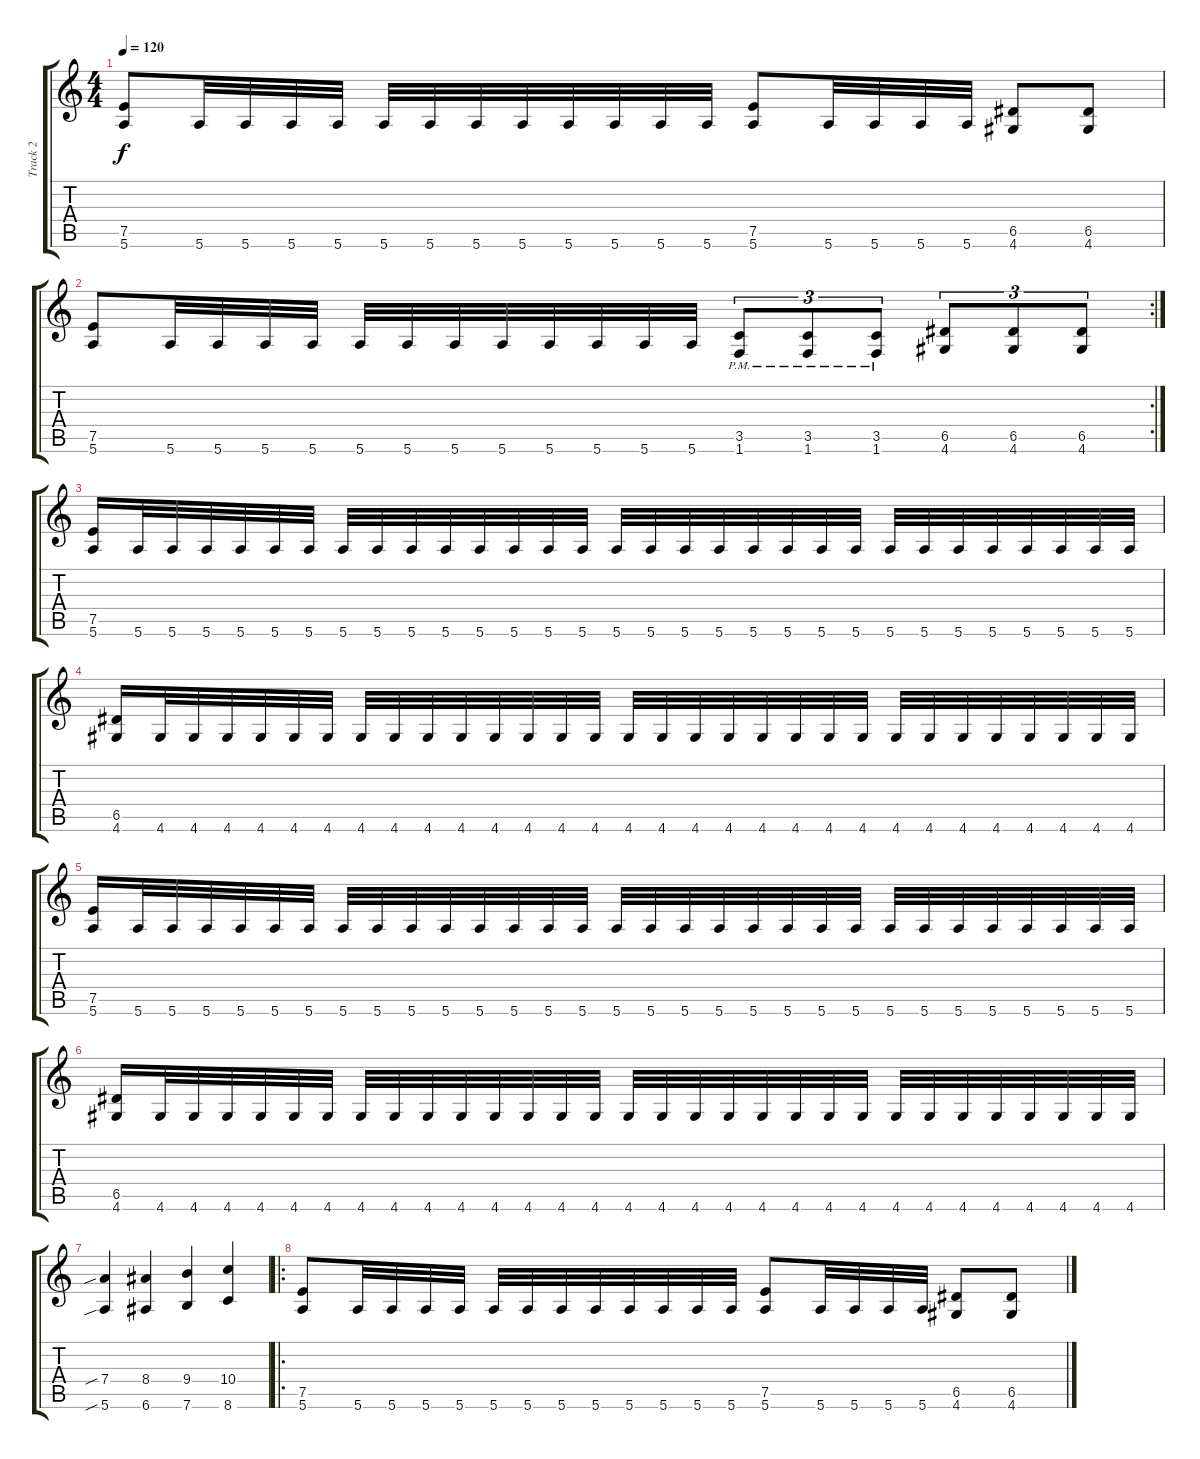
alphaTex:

\track ("Track 2" "Track 2") {instrument distortionguitar}
\staff {score tabs}
\tuning (E4 B3 G3 D3 A2 E2) {hide}
\ts (4 4)
\tempo 120
\clef g2
\ks c
(7.5 5.6).8{dy f} 5.6.32 5.6.32 5.6.32 5.6.32 5.6.32 5.6.32 5.6.32 5.6.32 5.6.32 5.6.32 5.6.32 5.6.32 (7.5 5.6).8 5.6.32 5.6.32 5.6.32 5.6.32 (6.5 4.6).8 (6.5 4.6).8 |
\rc 2
(7.5 5.6).8 5.6.32 5.6.32 5.6.32 5.6.32 5.6.32 5.6.32 5.6.32 5.6.32 5.6.32 5.6.32 5.6.32 5.6.32 (3.5{pm} 1.6{pm}).8{tu (3 2)} (3.5{pm} 1.6{pm}).8{tu (3 2)} (3.5{pm} 1.6{pm}).8{tu (3 2)} (6.5 4.6).8{tu (3 2)} (6.5 4.6).8{tu (3 2)} (6.5 4.6).8{tu (3 2)} |
(7.5 5.6).16 5.6.32 5.6.32 5.6.32 5.6.32 5.6.32 5.6.32 5.6.32 5.6.32 5.6.32 5.6.32 5.6.32 5.6.32 5.6.32 5.6.32 5.6.32 5.6.32 5.6.32 5.6.32 5.6.32 5.6.32 5.6.32 5.6.32 5.6.32 5.6.32 5.6.32 5.6.32 5.6.32 5.6.32 5.6.32 5.6.32 |
(6.5 4.6).16 4.6.32 4.6.32 4.6.32 4.6.32 4.6.32 4.6.32 4.6.32 4.6.32 4.6.32 4.6.32 4.6.32 4.6.32 4.6.32 4.6.32 4.6.32 4.6.32 4.6.32 4.6.32 4.6.32 4.6.32 4.6.32 4.6.32 4.6.32 4.6.32 4.6.32 4.6.32 4.6.32 4.6.32 4.6.32 4.6.32 |
(7.5 5.6).16 5.6.32 5.6.32 5.6.32 5.6.32 5.6.32 5.6.32 5.6.32 5.6.32 5.6.32 5.6.32 5.6.32 5.6.32 5.6.32 5.6.32 5.6.32 5.6.32 5.6.32 5.6.32 5.6.32 5.6.32 5.6.32 5.6.32 5.6.32 5.6.32 5.6.32 5.6.32 5.6.32 5.6.32 5.6.32 5.6.32 |
(6.5 4.6).16 4.6.32 4.6.32 4.6.32 4.6.32 4.6.32 4.6.32 4.6.32 4.6.32 4.6.32 4.6.32 4.6.32 4.6.32 4.6.32 4.6.32 4.6.32 4.6.32 4.6.32 4.6.32 4.6.32 4.6.32 4.6.32 4.6.32 4.6.32 4.6.32 4.6.32 4.6.32 4.6.32 4.6.32 4.6.32 4.6.32 |
(7.4{sib} 5.6{sib}).4 (8.4 6.6).4 (9.4 7.6).4 (10.4 8.6).4 |
\ro
(7.5 5.6).8 5.6.32 5.6.32 5.6.32 5.6.32 5.6.32 5.6.32 5.6.32 5.6.32 5.6.32 5.6.32 5.6.32 5.6.32 (7.5 5.6).8 5.6.32 5.6.32 5.6.32 5.6.32 (6.5 4.6).8 (6.5 4.6).8
